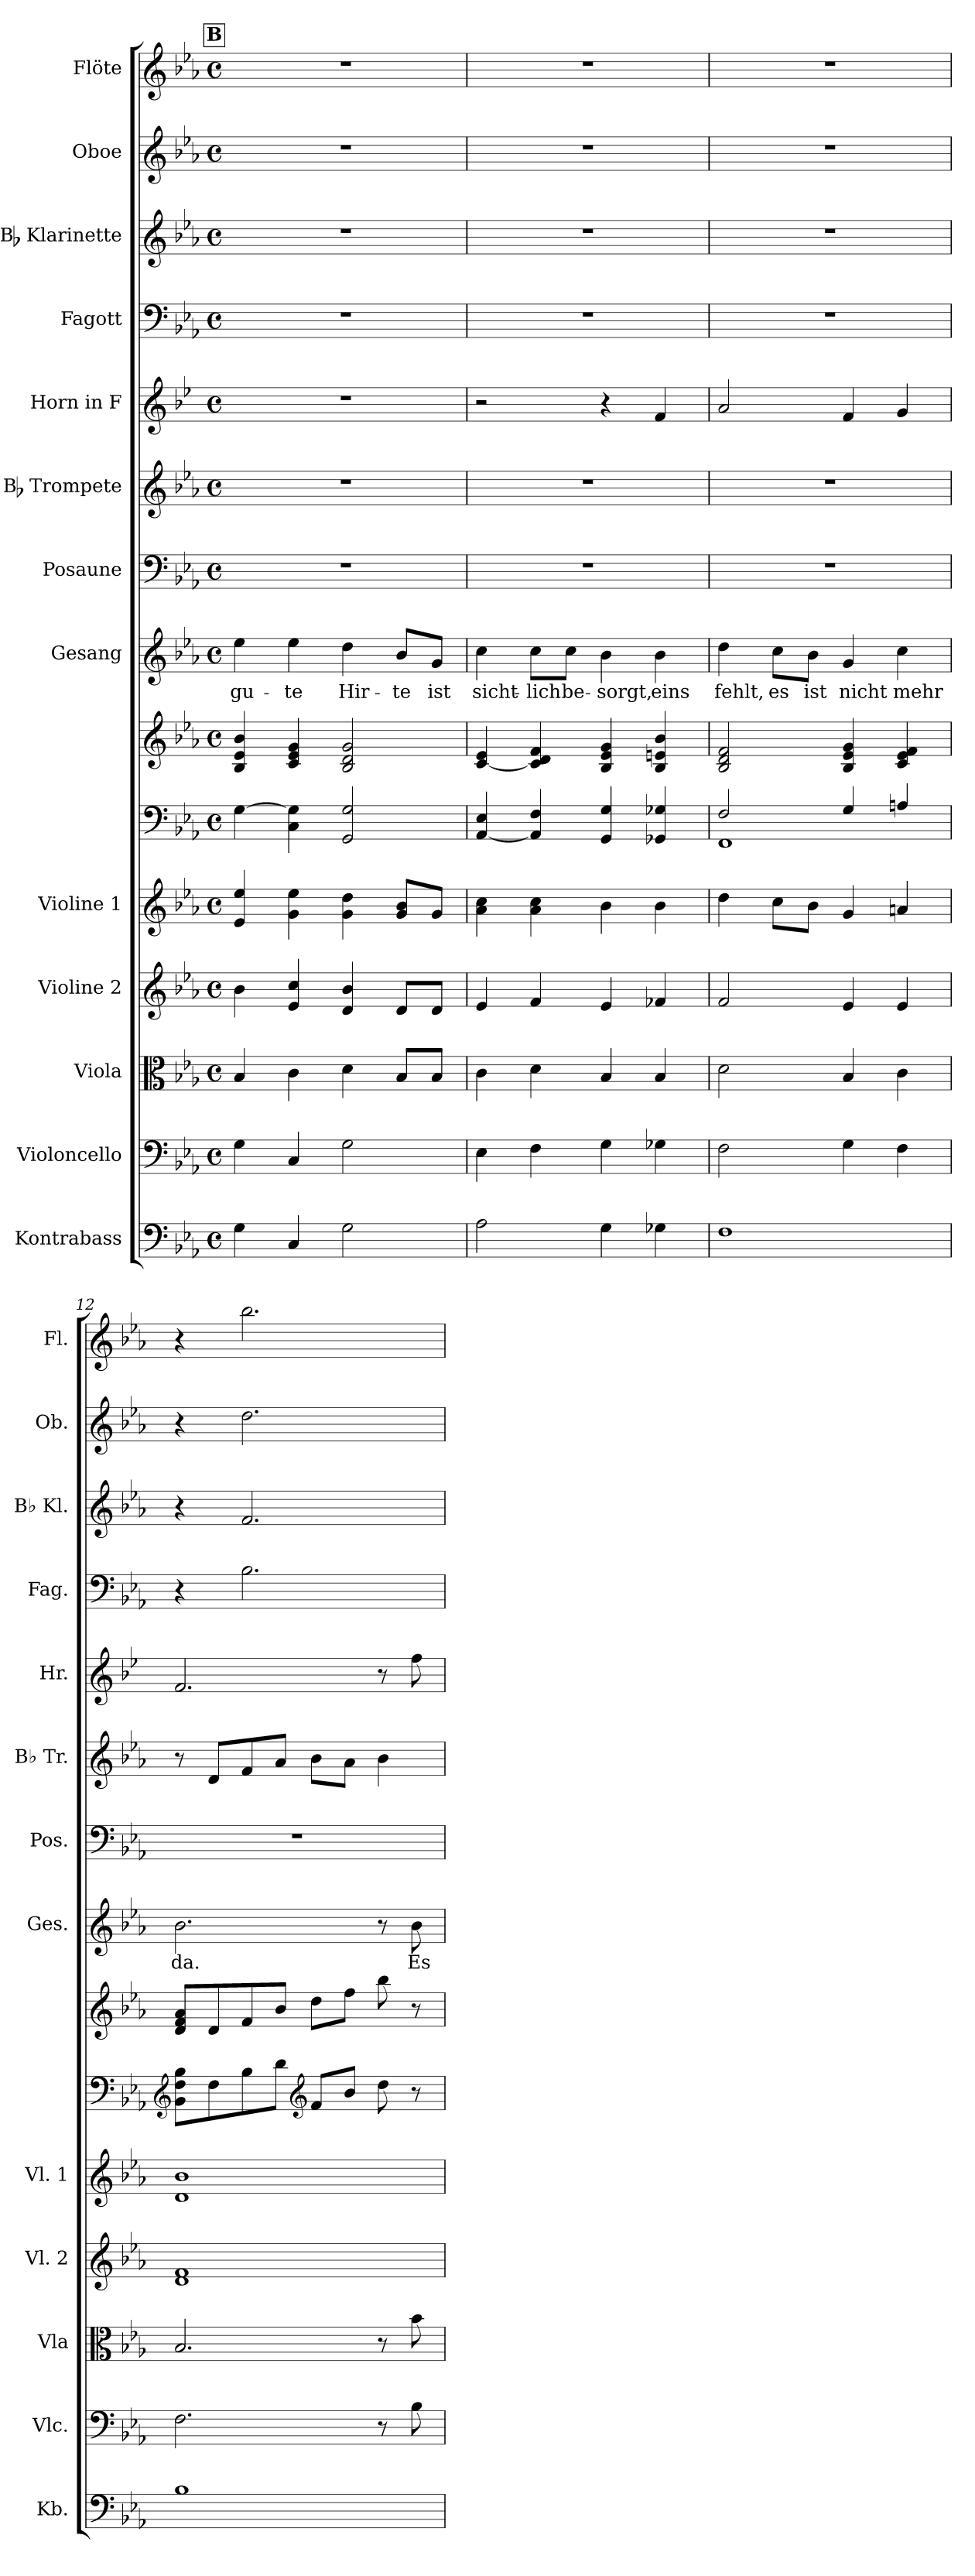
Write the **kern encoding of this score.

**kern	**kern	**kern	**kern	**kern	**kern	**kern	**kern	**text	**kern	**kern	**kern	**kern	**kern	**kern	**kern
*part14	*part13	*part12	*part11	*part10	*part9	*part9	*part8	*part8	*part7	*part6	*part5	*part4	*part3	*part2	*part1
*staff15	*staff14	*staff13	*staff12	*staff11	*staff10	*staff9	*staff8	*staff8	*staff7	*staff6	*staff5	*staff4	*staff3	*staff2	*staff1
*I"Kontrabass	*I"Violoncello	*I"Viola	*I"Violine 2	*I"Violine 1	*	*	*I"Gesang	*	*I"Posaune	*I"Bb Trompete	*I"Horn in F	*I"Fagott	*I"Bb Klarinette	*I"Oboe	*I"Flöte
*I'Kb.	*I'Vlc.	*I'Vla	*I'Vl. 2	*I'Vl. 1	*	*	*I'Ges.	*	*I'Pos.	*I'Bb Tr.	*I'Hr.	*I'Fag.	*I'Bb Kl.	*I'Ob.	*I'Fl.
*clefF4	*clefF4	*clefC3	*clefG2	*clefG2	*clefF4	*clefG2	*clefG2	*	*clefF4	*clefG2	*clefG2	*clefF4	*clefG2	*clefG2	*clefG2
*	*	*	*	*	*	*	*	*	*	*ITrd8c14	*ITrd4c7	*	*ITrd8c14	*	*
*k[b-e-a-]	*k[b-e-a-]	*k[b-e-a-]	*k[b-e-a-]	*k[b-e-a-]	*k[b-e-a-]	*k[b-e-a-]	*k[b-e-a-]	*	*k[b-e-a-]	*k[b-e-a-]	*k[b-e-a-]	*k[b-e-a-]	*k[b-e-a-]	*k[b-e-a-]	*k[b-e-a-]
*E-:	*E-:	*E-:	*E-:	*E-:	*E-:	*E-:	*E-:	*	*E-:	*E-:	*E-:	*E-:	*E-:	*E-:	*E-:
*M4/4	*M4/4	*M4/4	*M4/4	*M4/4	*M4/4	*M4/4	*M4/4	*	*M4/4	*M4/4	*M4/4	*M4/4	*M4/4	*M4/4	*M4/4
*met(c)	*met(c)	*met(c)	*met(c)	*met(c)	*met(c)	*met(c)	*met(c)	*	*met(c)	*met(c)	*met(c)	*met(c)	*met(c)	*met(c)	*met(c)
!!LO:REH:place=s1:a:B:fs=9.8:t=B
=9	=9	=9	=9	=9	=9	=9	=9	=9	=9	=9	=9	=9	=9	=9	=9
!	!	!	!	!	!	!	!	!LO:LY:b	!	!	!	!	!	!	!
4G\	4G\	4B-/	4b-\	4e-/ 4ee-/	[4G\	4B-/ 4e-/ 4b-/	4ee-\	gu-	1r	1r	1r	1r	1r	1r	1r
!	!	!	!	!	!	!	!	!LO:LY:b	!	!	!	!	!	!	!
4C/	4C/	4c\	4e-/ 4cc/	4g\ 4ee-\	4C\ 4G\]	4c/ 4e-/ 4g/	4ee-\	-te	.	.	.	.	.	.	.
!	!	!	!	!	!	!	!	!LO:LY:b	!	!	!	!	!	!	!
2G\	2G\	4d\	4d/ 4b-/	4g\ 4dd\	2GG/ 2G/	2B-/ 2d/ 2g/	4dd\	Hir-	.	.	.	.	.	.	.
!	!	!	!	!	!	!	!	!LO:LY:b	!	!	!	!	!	!	!
.	.	8B-/L	8d/L	8g/ 8b-/L	.	.	8b-/L	-te	.	.	.	.	.	.	.
!	!	!	!	!	!	!	!	!LO:LY:b	!	!	!	!	!	!	!
.	.	8B-/J	8d/J	8g/J	.	.	8g/J	ist	.	.	.	.	.	.	.
=10	=10	=10	=10	=10	=10	=10	=10	=10	=10	=10	=10	=10	=10	=10	=10
!	!	!	!	!	!	!	!	!LO:LY:b	!	!	!	!	!	!	!
2A-\	4E-\	4c\	4e-/	4a-\ 4cc\	[4AA-/ 4E-/	[4c/ 4e-/	4cc\	sicht-	1r	1r	2r	1r	1r	1r	1r
!	!	!	!	!	!	!	!	!LO:LY:b	!	!	!	!	!	!	!
.	4F\	4d\	4f/	4a-\ 4cc\	4AA-/] 4F/	4c/] 4d/ 4f/	8cc\L	-lich	.	.	.	.	.	.	.
!	!	!	!	!	!	!	!	!LO:LY:b	!	!	!	!	!	!	!
.	.	.	.	.	.	.	8cc\J	be-	.	.	.	.	.	.	.
!	!	!	!	!	!	!	!	!LO:LY:b	!	!	!	!	!	!	!
4G\	4G\	4B-/	4e-/	4b-\	4GG/ 4G/	4B-/ 4e-/ 4g/	4b-\	-sorgt,	.	.	4r	.	.	.	.
!	!	!	!	!	!	!	!	!LO:LY:b	!	!	!	!	!	!	!
4G-X\	4G-X\	4B-/	4f-X/	4b-\	4GG-X/ 4G-X/	4B-/ 4en/ 4b-/	4b-\	eins	.	.	4B-/	.	.	.	.
=11	=11	=11	=11	=11	=11	=11	=11	=11	=11	=11	=11	=11	=11	=11	=11
*	*	*	*	*	*^	*	*	*	*	*	*	*	*	*	*
!	!	!	!	!	!	!	!	!	!LO:LY:b	!	!	!	!	!	!	!
1F	2F\	2d\	2f/	4dd\	1FF	2F/	2B-/ 2d/ 2f/	4dd\	fehlt,	1r	1r	2d/	1r	1r	1r	1r
!	!	!	!	!	!	!	!	!	!LO:LY:b	!	!	!	!	!	!	!
.	.	.	.	8cc\L	.	.	.	8cc\L	es	.	.	.	.	.	.	.
!	!	!	!	!	!	!	!	!	!LO:LY:b	!	!	!	!	!	!	!
.	.	.	.	8b-\J	.	.	.	8b-\J	ist	.	.	.	.	.	.	.
!	!	!	!	!	!	!	!	!	!LO:LY:b	!	!	!	!	!	!	!
.	4G\	4B-/	4e-/	4g/	.	4G/	4B-/ 4e-/ 4g/	4g/	nicht	.	.	4B-/	.	.	.	.
!	!	!	!	!	!	!	!	!	!LO:LY:b	!	!	!	!	!	!	!
.	4F\	4c\	4e-/	4an/	.	4An/	4c/ 4e-/ 4f/	4cc\	mehr	.	.	4c/	.	.	.	.
!!LO:PB:g=z
=12	=12	=12	=12	=12	=12	=12	=12	=12	=12	=12	=12	=12	=12	=12	=12	=12
!	!	!	!	!	!	!	!	!	!LO:LY:b	!	!	!	!	!	!	!
*	*	*	*	*	*v	*v	*	*	*	*	*	*	*	*	*	*
1B-	2.F\	2.B-/	1d 1f	1d 1b-	8BB-\ 8F\ 8B-\L	8d/ 8f/ 8a-/L	2.b-\	da.	1r	8r	2.B-/	4r	4r	4r	4r
.	.	.	.	.	8F\	8d/	.	.	.	8D/L	.	.	.	.	.
.	.	.	.	.	8B-\	8f/	.	.	.	8F/	.	2.B-\	2.F/	2.dd\	2.bb-\
.	.	.	.	.	8d\J	8b-/J	.	.	.	8A-/J	.	.	.	.	.
*	*	*	*	*	*clefG2	*	*	*	*	*	*	*	*	*	*
.	.	.	.	.	8f/L	8dd\L	.	.	.	8B-\L	.	.	.	.	.
.	.	.	.	.	8b-/J	8ff\J	.	.	.	8A-\J	.	.	.	.	.
.	8r	8r	.	.	8dd\	8bb-\	8r	.	.	4B-\	8r	.	.	.	.
!	!	!	!	!	!	!	!	!LO:LY:b	!	!	!	!	!	!	!
.	8B-\	8b-\	.	.	8r	8r	8b-\	Es	.	.	8b-\	.	.	.	.
=	=	=	=	=	=	=	=	=	=	=	=	=	=	=	=
*-	*-	*-	*-	*-	*-	*-	*-	*-	*-	*-	*-	*-	*-	*-	*-
